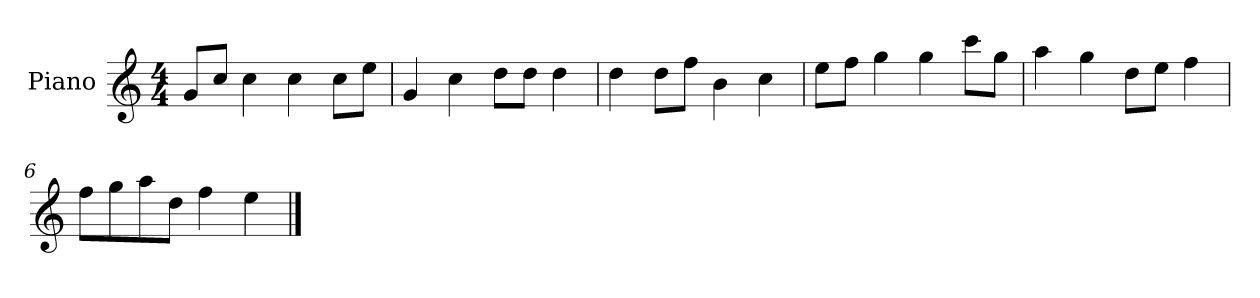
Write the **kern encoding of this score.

**kern
*part1
*staff1
*I"Piano
*I'P-no
*clefG2
*k[]
*M4/4
*MM90
=1
8g/L
8cc/J
4cc\
4cc\
8cc\L
8ee\J
=2
4g/
4cc\
8dd\L
8dd\J
4dd\
=3
4dd\
8dd\L
8ff\J
4b\
4cc\
=4
8ee\L
8ff\J
4gg\
4gg\
8ccc\L
8gg\J
=5
4aa\
4gg\
8dd\L
8ee\J
4ff\
=6
8ff\L
8gg\
8aa\
8dd\J
4ff\
4ee\
==
*-
